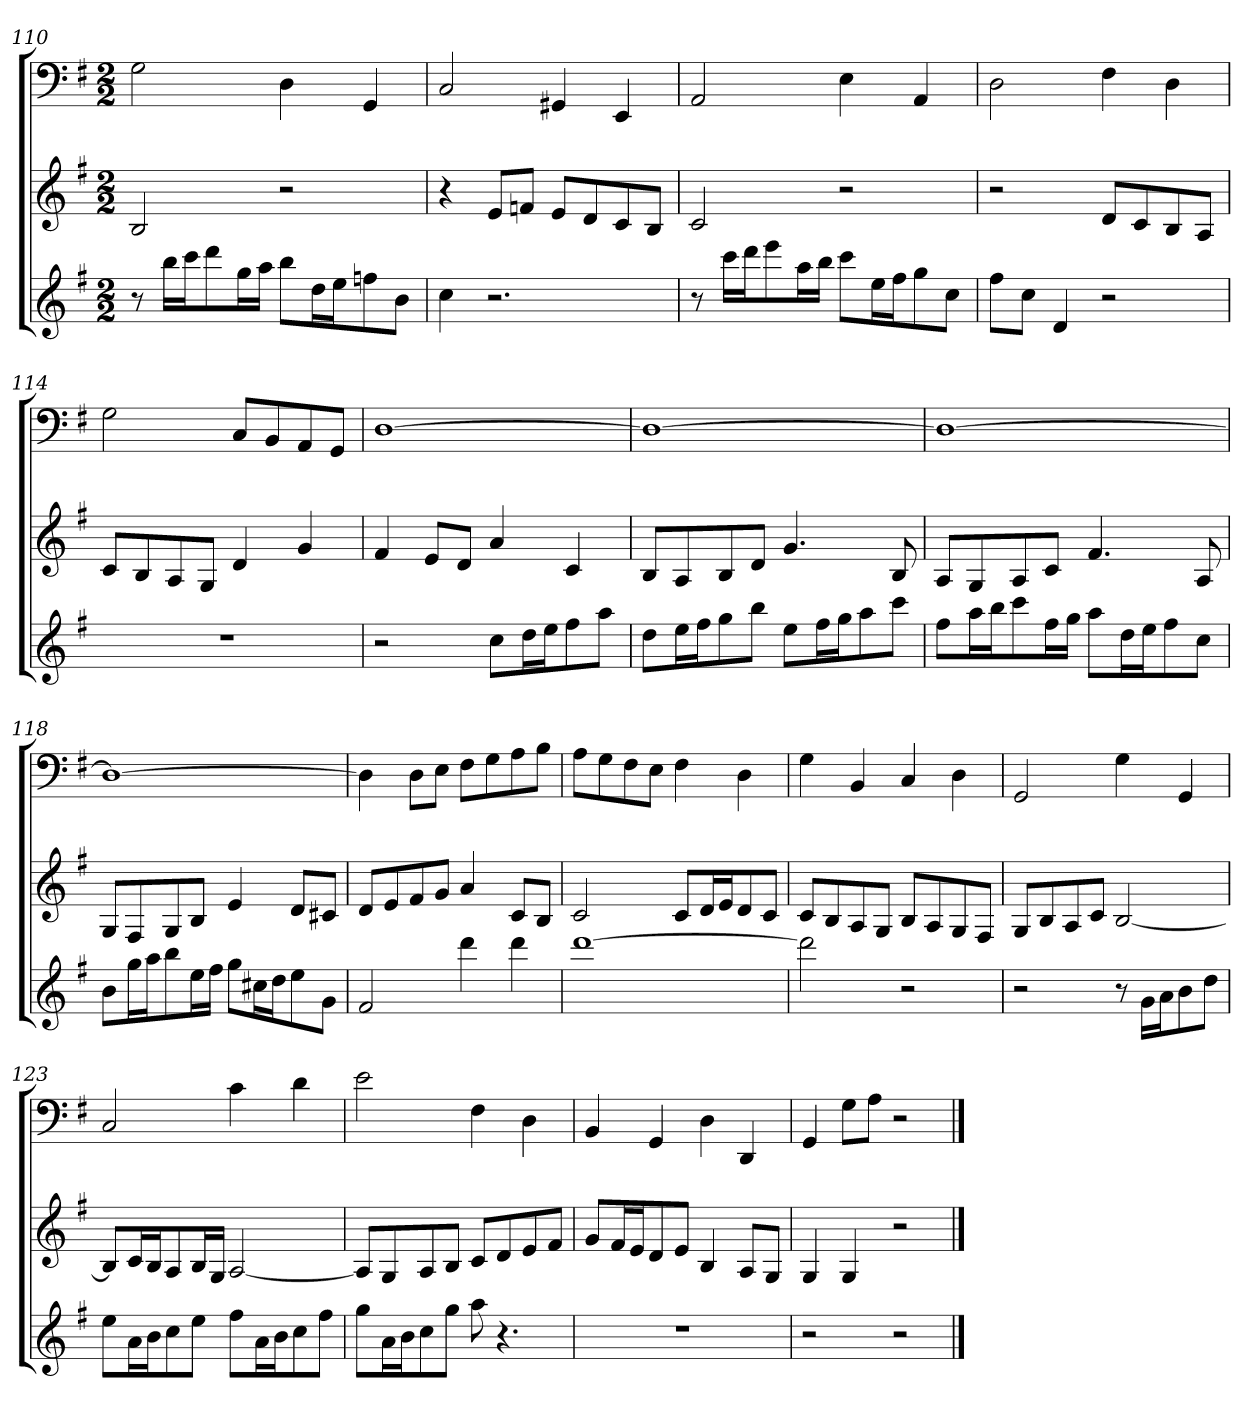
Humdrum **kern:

**kern	**kern	**kern
*part3	*part2	*part1
*staff3	*staff2	*staff1
*k[f#]	*k[f#]	*k[f#]
*G:	*G:	*G:
*M2/2	*M2/2	*M2/2
=110	=110	=110
8r	2B	2G
16bbLL	.	.
16cccJ	.	.
8ddd	.	.
16ggL	.	.
16aaJJ	.	.
8bbL	2r	4D
16ddL	.	.
16eeJ	.	.
8ffn	.	4GG
8bJ	.	.
=111	=111	=111
4cc	4r	2C
2.r	8eL	.
.	8fnJ	.
.	8eL	4GG#X
.	8d	.
.	8c	4EE
.	8BJ	.
=112	=112	=112
8r	2c	2AA
16cccLL	.	.
16dddJ	.	.
8eee	.	.
16aaL	.	.
16bbJJ	.	.
8cccL	2r	4E
16eeL	.	.
16ff#J	.	.
8gg	.	4AA
8ccJ	.	.
=113	=113	=113
8ff#L	2r	2D
8ccJ	.	.
4d	.	.
2r	8dL	4F#
.	8c	.
.	8B	4D
.	8AJ	.
=114	=114	=114
1r	8cL	2G
.	8B	.
.	8A	.
.	8GJ	.
.	4d	8CL
.	.	8BB
.	4g	8AA
.	.	8GGJ
=115	=115	=115
2r	4f#	[1D
.	8eL	.
.	8dJ	.
8ccL	4a	.
16ddL	.	.
16eeJ	.	.
8ff#	4c	.
8aaJ	.	.
=116	=116	=116
8ddL	8BL	1D_
16eeL	8A	.
16ff#J	.	.
8gg	8B	.
8bbJ	8dJ	.
8eeL	4.g	.
16ff#L	.	.
16ggJ	.	.
8aa	.	.
8cccJ	8B	.
=117	=117	=117
8ff#L	8AL	1D_
16aaL	8G	.
16bbJ	.	.
8ccc	8A	.
16ff#L	8cJ	.
16ggJJ	.	.
8aaL	4.f#	.
16ddL	.	.
16eeJ	.	.
8ff#	.	.
8ccJ	8A	.
=118	=118	=118
8bL	8GL	1D_
16ggL	8F#	.
16aaJ	.	.
8bb	8G	.
16eeL	8BJ	.
16ff#JJ	.	.
8ggL	4e	.
16cc#XL	.	.
16ddJ	.	.
8ee	8dL	.
8gJ	8c#XJ	.
=119	=119	=119
2f#	8dL	4D]
.	8e	.
.	8f#	8DL
.	8gJ	8EJ
4ddd	4a	8F#L
.	.	8G
4ddd	8cL	8A
.	8BJ	8BJ
=120	=120	=120
[1ddd	2c	8AL
.	.	8G
.	.	8F#
.	.	8EJ
.	8cL	4F#
.	16dL	.
.	16eJ	.
.	8d	4D
.	8cJ	.
=121	=121	=121
2ddd]	8cL	4G
.	8B	.
.	8A	4BB
.	8GJ	.
2r	8BL	4C
.	8A	.
.	8G	4D
.	8F#J	.
=122	=122	=122
2r	8GL	2GG
.	8B	.
.	8A	.
.	8cJ	.
8r	[2B	4G
16gLL	.	.
16aJ	.	.
8b	.	4GG
8ddJ	.	.
=123	=123	=123
8eeL	8BL]	2C
16aL	16cL	.
16bJ	16BJ	.
8cc	8A	.
8eeJ	16BL	.
.	16GJJ	.
8ff#L	[2A	4c
16aL	.	.
16bJ	.	.
8cc	.	4d
8ff#J	.	.
=124	=124	=124
8ggL	8AL]	2e
16aL	8G	.
16bJ	.	.
8cc	8A	.
8ggJ	8BJ	.
8aa	8cL	4F#
4.r	8d	.
.	8e	4D
.	8f#J	.
=125	=125	=125
1r	8gL	4BB
.	16f#L	.
.	16eJ	.
.	8d	4GG
.	8eJ	.
.	4B	4D
.	8AL	4DD
.	8GJ	.
=126	=126	=126
2r	4G	4GG
.	4G	8GL
.	.	8AJ
2r	2r	2r
==	==	==
*-	*-	*-
